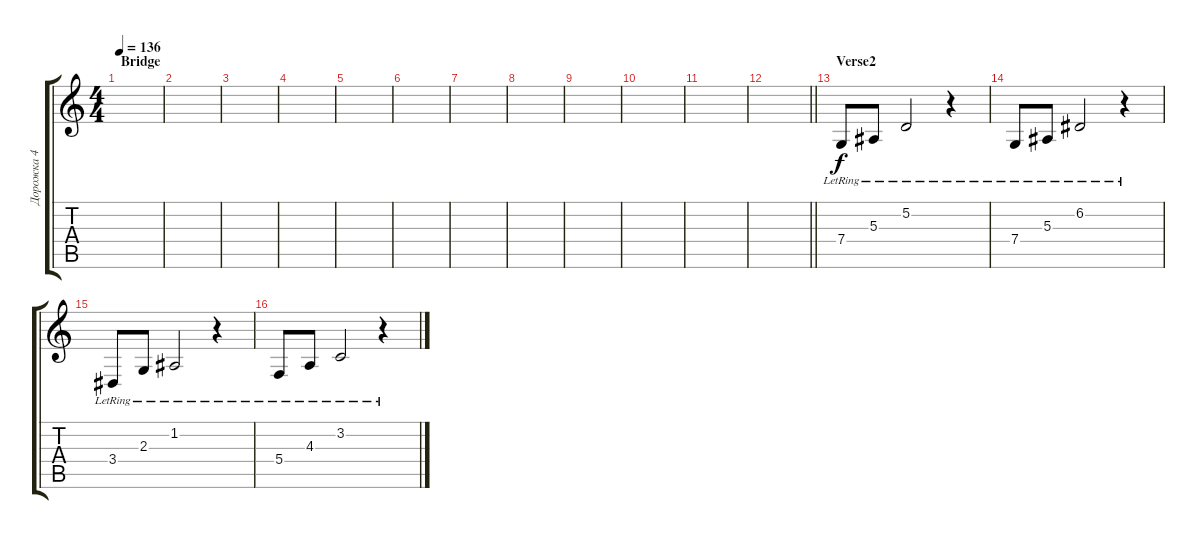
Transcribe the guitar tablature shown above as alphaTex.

\track ("Дорожка 4" "Дорожка 4") {instrument harpsichord}
\staff {score tabs}
\tuning (D4 A3 F3 C3 G2 D2) {hide}
\ts (4 4)
\section ("" "Bridge")
\tempo 136
\clef g2
\ks c
|
|
|
|
|
|
|
|
|
|
|
\barLineRight lightlight
|
\section ("" "Verse2")
7.4{lr}.8 5.3{lr}.8 5.2{lr}.2 r.4 |
7.4{lr}.8 5.3{lr}.8 6.2{lr}.2 r.4 |
3.4{lr}.8 2.3{lr}.8 1.2{lr}.2 r.4 |
5.4{lr}.8 4.3{lr}.8 3.2{lr}.2 r.4
